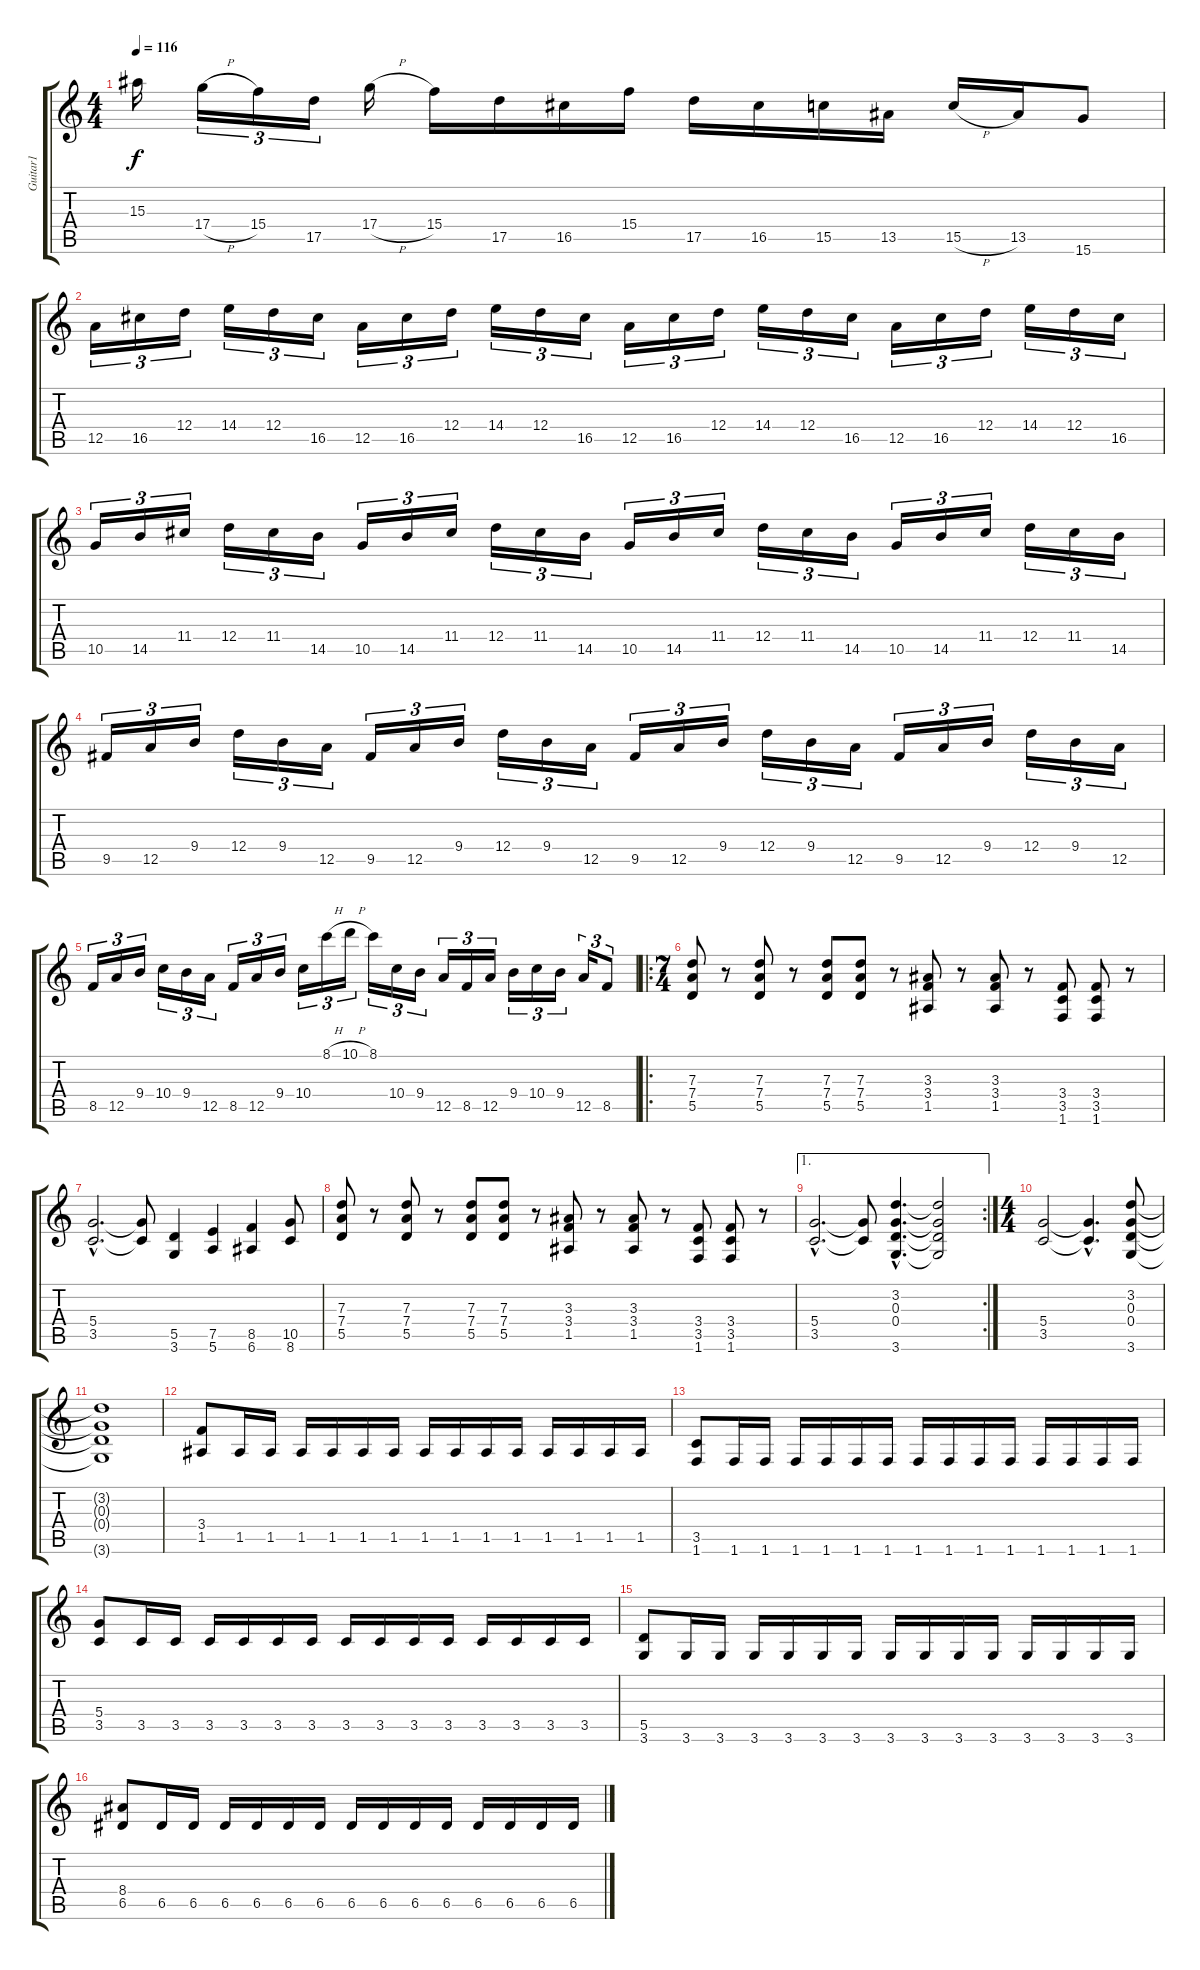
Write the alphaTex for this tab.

\track ("Guitar1" "Guitar1") {instrument distortionguitar}
\staff {score tabs}
\tuning (E4 B3 G3 D3 A2 E2) {hide}
\ts (4 4)
\tempo 116
\clef g2
\ks c
15.3.16{dy f} 17.4{h}.16{tu (3 2)} 15.4.16{tu (3 2)} 17.5.16{tu (3 2)} 17.4{h}.16 15.4.16 17.5.16 16.5.16 15.4.16 17.5.16 16.5.16 15.5.16 13.5.16 15.5{h}.16 13.5.16 15.6.8 |
12.5.16{tu (3 2)} 16.5.16{tu (3 2)} 12.4.16{tu (3 2)} 14.4.16{tu (3 2)} 12.4.16{tu (3 2)} 16.5.16{tu (3 2)} 12.5.16{tu (3 2)} 16.5.16{tu (3 2)} 12.4.16{tu (3 2)} 14.4.16{tu (3 2)} 12.4.16{tu (3 2)} 16.5.16{tu (3 2)} 12.5.16{tu (3 2)} 16.5.16{tu (3 2)} 12.4.16{tu (3 2)} 14.4.16{tu (3 2)} 12.4.16{tu (3 2)} 16.5.16{tu (3 2)} 12.5.16{tu (3 2)} 16.5.16{tu (3 2)} 12.4.16{tu (3 2)} 14.4.16{tu (3 2)} 12.4.16{tu (3 2)} 16.5.16{tu (3 2)} |
10.5.16{tu (3 2)} 14.5.16{tu (3 2)} 11.4.16{tu (3 2)} 12.4.16{tu (3 2)} 11.4.16{tu (3 2)} 14.5.16{tu (3 2)} 10.5.16{tu (3 2)} 14.5.16{tu (3 2)} 11.4.16{tu (3 2)} 12.4.16{tu (3 2)} 11.4.16{tu (3 2)} 14.5.16{tu (3 2)} 10.5.16{tu (3 2)} 14.5.16{tu (3 2)} 11.4.16{tu (3 2)} 12.4.16{tu (3 2)} 11.4.16{tu (3 2)} 14.5.16{tu (3 2)} 10.5.16{tu (3 2)} 14.5.16{tu (3 2)} 11.4.16{tu (3 2)} 12.4.16{tu (3 2)} 11.4.16{tu (3 2)} 14.5.16{tu (3 2)} |
9.5.16{tu (3 2)} 12.5.16{tu (3 2)} 9.4.16{tu (3 2)} 12.4.16{tu (3 2)} 9.4.16{tu (3 2)} 12.5.16{tu (3 2)} 9.5.16{tu (3 2)} 12.5.16{tu (3 2)} 9.4.16{tu (3 2)} 12.4.16{tu (3 2)} 9.4.16{tu (3 2)} 12.5.16{tu (3 2)} 9.5.16{tu (3 2)} 12.5.16{tu (3 2)} 9.4.16{tu (3 2)} 12.4.16{tu (3 2)} 9.4.16{tu (3 2)} 12.5.16{tu (3 2)} 9.5.16{tu (3 2)} 12.5.16{tu (3 2)} 9.4.16{tu (3 2)} 12.4.16{tu (3 2)} 9.4.16{tu (3 2)} 12.5.16{tu (3 2)} |
8.5.16{tu (3 2)} 12.5.16{tu (3 2)} 9.4.16{tu (3 2)} 10.4.16{tu (3 2)} 9.4.16{tu (3 2)} 12.5.16{tu (3 2)} 8.5.16{tu (3 2)} 12.5.16{tu (3 2)} 9.4.16{tu (3 2)} 10.4.16{tu (3 2)} 8.1{h}.16{tu (3 2)} 10.1{h}.16{tu (3 2)} 8.1.16{tu (3 2)} 10.4.16{tu (3 2)} 9.4.16{tu (3 2)} 12.5.16{tu (3 2)} 8.5.16{tu (3 2)} 12.5.16{tu (3 2)} 9.4.16{tu (3 2)} 10.4.16{tu (3 2)} 9.4.16{tu (3 2)} 12.5.16{tu (3 2)} 8.5.8{tu (3 2)} |
\ro
\ts (7 4)
(7.3 7.4 5.5).8 r.8 (7.3 7.4 5.5).8 r.8 (7.3 7.4 5.5).8 (7.3 7.4 5.5).8 r.8 (3.3 3.4 1.5).8 r.8 (3.3 3.4 1.5).8 r.8 (3.4 3.5 1.6).8 (3.4 3.5 1.6).8 r.8 |
(5.4{hac} 3.5{hac}).2{d} (5.4{t} 3.5{t}).8 (5.5 3.6).4 (7.5 5.6).4 (8.5 6.6).4 (10.5 8.6).8 |
(7.3 7.4 5.5).8 r.8 (7.3 7.4 5.5).8 r.8 (7.3 7.4 5.5).8 (7.3 7.4 5.5).8 r.8 (3.3 3.4 1.5).8 r.8 (3.3 3.4 1.5).8 r.8 (3.4 3.5 1.6).8 (3.4 3.5 1.6).8 r.8 |
\ae 1
\rc 2
(5.4{hac} 3.5{hac}).2{d} (5.4{t} 3.5{t}).8 (3.2{hac} 0.3{hac} 0.4{hac} 3.6{hac}).4{d} (3.2{t} 0.3{t} 0.4{t} 3.6{t}).2 |
\ts (4 4)
(5.4 3.5).2 (5.4{hac t} 3.5{hac t}).4{d} (3.2 0.3 0.4 3.6).8 |
(3.2{t} 0.3{t} 0.4{t} 3.6{t}).1 |
(3.4 1.5).8 1.5.16 1.5.16 1.5.16 1.5.16 1.5.16 1.5.16 1.5.16 1.5.16 1.5.16 1.5.16 1.5.16 1.5.16 1.5.16 1.5.16 |
(3.5 1.6).8 1.6.16 1.6.16 1.6.16 1.6.16 1.6.16 1.6.16 1.6.16 1.6.16 1.6.16 1.6.16 1.6.16 1.6.16 1.6.16 1.6.16 |
(5.4 3.5).8 3.5.16 3.5.16 3.5.16 3.5.16 3.5.16 3.5.16 3.5.16 3.5.16 3.5.16 3.5.16 3.5.16 3.5.16 3.5.16 3.5.16 |
(5.5 3.6).8 3.6.16 3.6.16 3.6.16 3.6.16 3.6.16 3.6.16 3.6.16 3.6.16 3.6.16 3.6.16 3.6.16 3.6.16 3.6.16 3.6.16 |
(8.4 6.5).8 6.5.16 6.5.16 6.5.16 6.5.16 6.5.16 6.5.16 6.5.16 6.5.16 6.5.16 6.5.16 6.5.16 6.5.16 6.5.16 6.5.16
